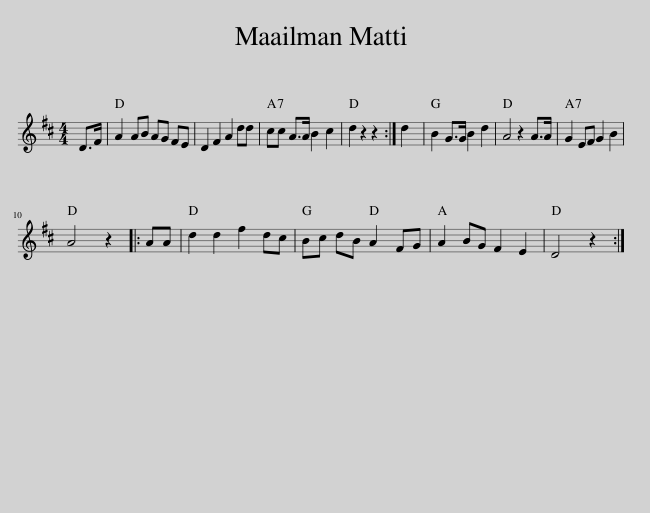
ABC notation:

X:1
L:1/8
M:4/4
I:linebreak $
K:D
V:1 treble
V:1
 D>F | A2 AB AG FE | D2 F2 A2 dd | cc A>A B2 c2 | d2 z2 z2 :| %5
 d2 | B2 G>G B2 d2 | A4 z2 A>A | G2 EF G2 B2 |$ A4 z2 |: %10
 AA | d2 d2 f2 dc | Bc dB A2 FG | A2 BG F2 E2 | D4 z2 :| %15
